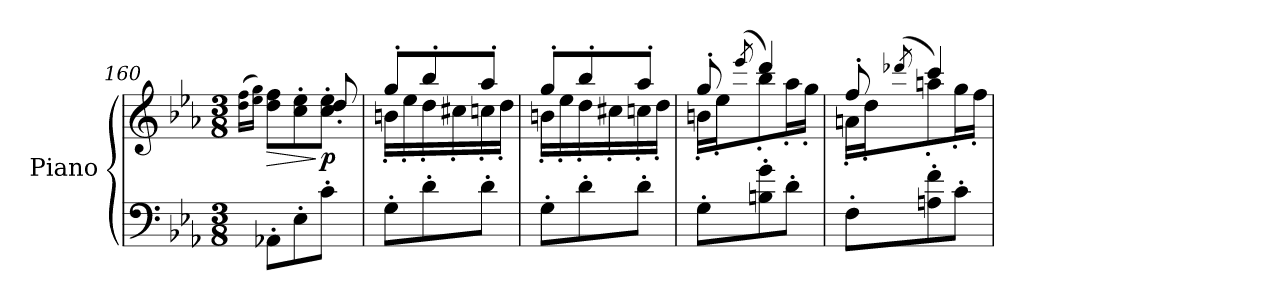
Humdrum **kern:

**kern	**kern	**dynam
*part1	*part1	*part1
*staff2	*staff1	*staff1/2
*I"Piano	*	*
*I'Pno.	*	*
!!LO:PB:g=z
*clefF4	*clefG2	*
*k[b-e-a-]	*k[b-e-a-]	*
*M3/8	*M3/8	*
=160	=160	=160
.	(>16qdd\ 16qff\LL	.
.	16qee-\ 16qgg\JJ)	.
!	!	!LO:HP:b
*	*^	*
8AA-X'\L	8dd\ 8ff\L	4ryy	>
8E-'\	8cc\' 8ee-\'	.	.
!	!	!	!LO:DY:n=1:b
8c'\J	8cc\' 8ee-\'J	8dd'/	] p
=161	=161	=161	=161
8G'\L	8gg'/L	16bn'\LL	.
.	.	16ee-'\	.
8d'\	8bb-'/	16dd'\	.
.	.	16cc#X'\	.
8d'\J	8aa-'/J	16ccn'\	.
.	.	16dd'\JJ	.
=162	=162	=162	=162
8G'\L	8gg'/L	16bn'\LL	.
.	.	16ee-'\	.
8d'\	8bb-'/	16dd'\	.
.	.	16cc#X'\	.
8d'\J	8aa-'/J	16ccn'\	.
.	.	16dd'\JJ	.
=163	=163	=163	=163
8G'\L	8gg'/	16bn'\LL	.
.	.	16ee-'\J	.
.	(>8qeee-/	.	.
8Bn\' 8g\'	4ddd/)	8bb-'\	.
8d'\J	.	16aa-'\L	.
.	.	16gg'\JJ	.
=164	=164	=164	=164
8F'\L	8ff'/	16an'\LL	.
.	.	16dd'\J	.
.	(>8qddd-X/	.	.
8An\' 8f\'	4ccc/)	8aan'\	.
8c'\J	.	16gg'\L	.
.	.	16ff'\JJ	.
*	*v	*v	*
=	=	=
*-	*-	*-
